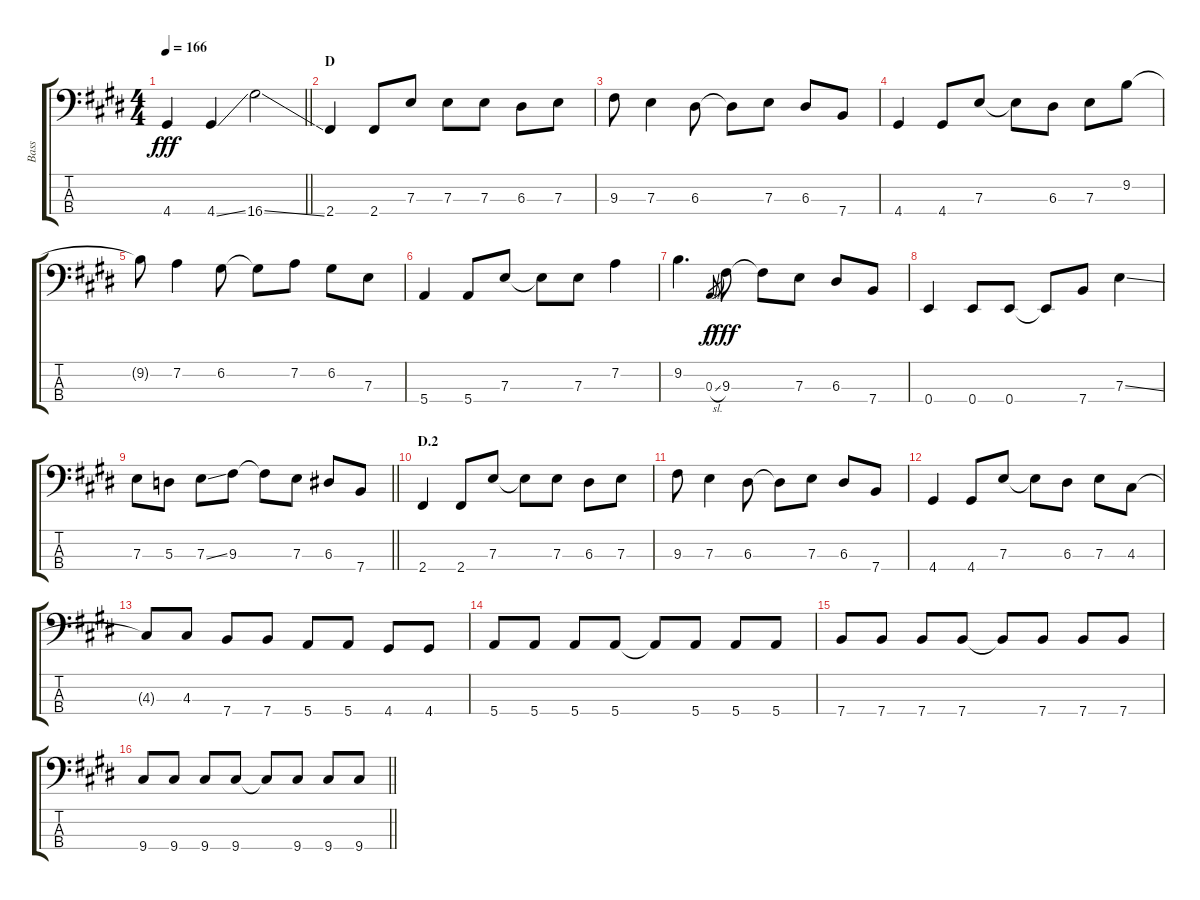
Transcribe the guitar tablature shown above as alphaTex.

\track ("Bass" "Bass") {instrument electricbassfinger}
\staff {score tabs}
\tuning (G2 D2 A1 E1) {hide}
\ts (4 4)
\tempo 166
\clef f4
\barLineRight lightlight
\ks e
4.4.4{dy fff} 4.4{ss}.4 16.4{ss}.2 |
\section ("" "D")
2.4.4 2.4.8 7.3.8 7.3.8 7.3.8 6.3.8 7.3.8 |
9.3.8 7.3.4 6.3.8 6.3{t}.8 7.3.8 6.3.8 7.4.8 |
4.4.4 4.4.8 7.3.8 7.3{t}.8 6.3.8 7.3.8 9.2.8 |
9.2{t}.8 7.2.4 6.2.8 6.2{t}.8 7.2.8 6.2.8 7.3.8 |
5.4.4 5.4.8 7.3.8 7.3{t}.8 7.3.8 7.2.4 |
9.2.4{d} 0.3{sl}.8{gr dy f} 9.3.8{dy fff} 9.3{t}.8 7.3.8 6.3.8 7.4.8 |
0.4.4 0.4.8 0.4.8 0.4{t}.8 7.4.8 7.3{ss}.4 |
\barLineRight lightlight
7.3.8 5.3.8 7.3{ss}.8 9.3.8 9.3{t}.8 7.3.8 6.3.8 7.4.8 |
\section ("" "D.2")
2.4.4 2.4.8 7.3.8 7.3{t}.8 7.3.8 6.3.8 7.3.8 |
9.3.8 7.3.4 6.3.8 6.3{t}.8 7.3.8 6.3.8 7.4.8 |
4.4.4 4.4.8 7.3.8 7.3{t}.8 6.3.8 7.3.8 4.3.8 |
4.3{t}.8 4.3.8 7.4.8 7.4.8 5.4.8 5.4.8 4.4.8 4.4.8 |
5.4.8 5.4.8 5.4.8 5.4.8 5.4{t}.8 5.4.8 5.4.8 5.4.8 |
7.4.8 7.4.8 7.4.8 7.4.8 7.4{t}.8 7.4.8 7.4.8 7.4.8 |
\barLineRight lightlight
9.4.8 9.4.8 9.4.8 9.4.8 9.4{t}.8 9.4.8 9.4.8 9.4.8
